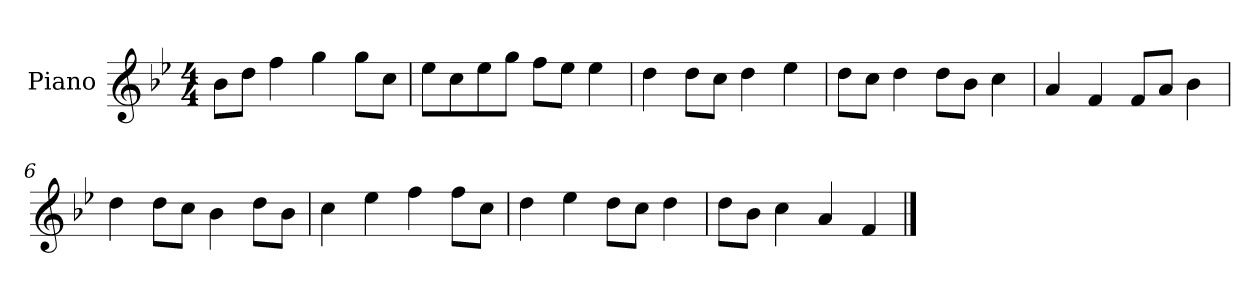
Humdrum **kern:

**kern
*part1
*staff1
*I"Piano
*I'P-no
*clefG2
*k[b-e-]
*M4/4
*MM90
=1
8b-\L
8dd\J
4ff\
4gg\
8gg\L
8cc\J
=2
8ee-\L
8cc\
8ee-\
8gg\J
8ff\L
8ee-\J
4ee-\
=3
4dd\
8dd\L
8cc\J
4dd\
4ee-\
=4
8dd\L
8cc\J
4dd\
8dd\L
8b-\J
4cc\
=5
4a/
4f/
8f/L
8a/J
4b-\
=6
4dd\
8dd\L
8cc\J
4b-\
8dd\L
8b-\J
!!LO:LB:g=z
=7
4cc\
4ee-\
4ff\
8ff\L
8cc\J
=8
4dd\
4ee-\
8dd\L
8cc\J
4dd\
=9
8dd\L
8b-\J
4cc\
4a/
4f/
==
*-
